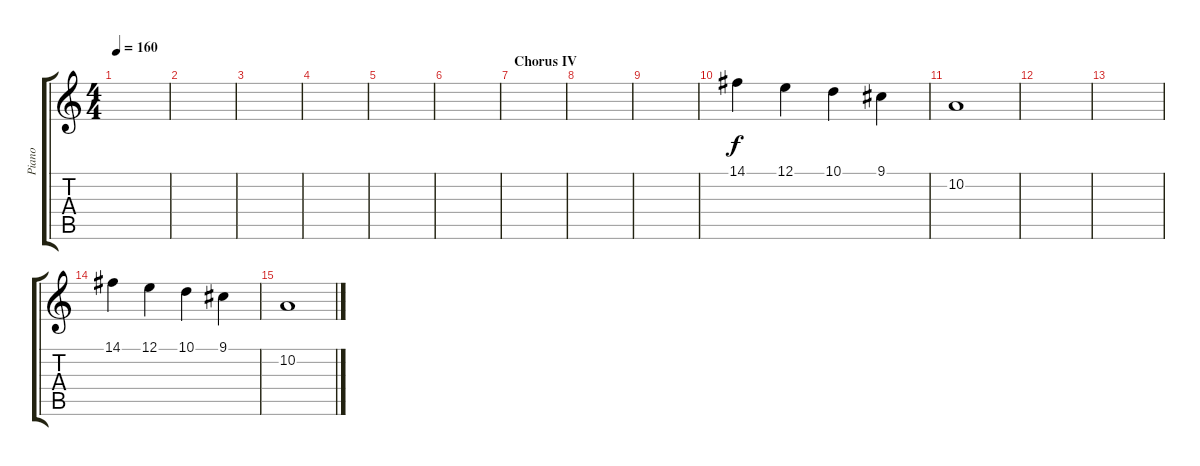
\track ("Piano" "Piano") {instrument electricgrandpiano}
\staff {score tabs}
\tuning (E4 B3 G3 D3 A2 E2) {hide}
\ts (4 4)
\tempo 160
\clef g2
\ks c
|
|
|
|
|
|
\section ("" "Chorus IV")
|
|
|
14.1.4 12.1.4 10.1.4 9.1.4 |
10.2.1 |
|
|
14.1.4 12.1.4 10.1.4 9.1.4 |
10.2.1
